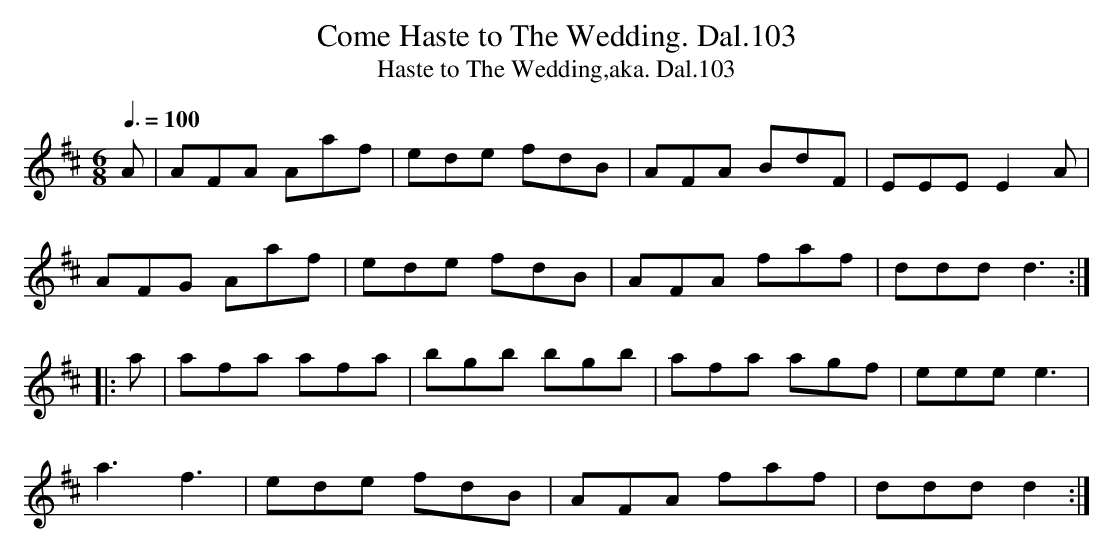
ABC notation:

X:1
T:Come Haste to The Wedding. Dal.103
T:Haste to The Wedding,aka. Dal.103
M:6/8
L:1/8
Q:3/8=100
K:D
A |AFA Aaf | ede fdB | AFA BdF | EEE E2 A |
AFG Aaf | ede fdB | AFA faf | ddd d3 :|
|:a|afa afa | bgb bgb | afa agf | eee e3 |
a3 f3 | ede fdB | AFA faf | ddd d2:|
